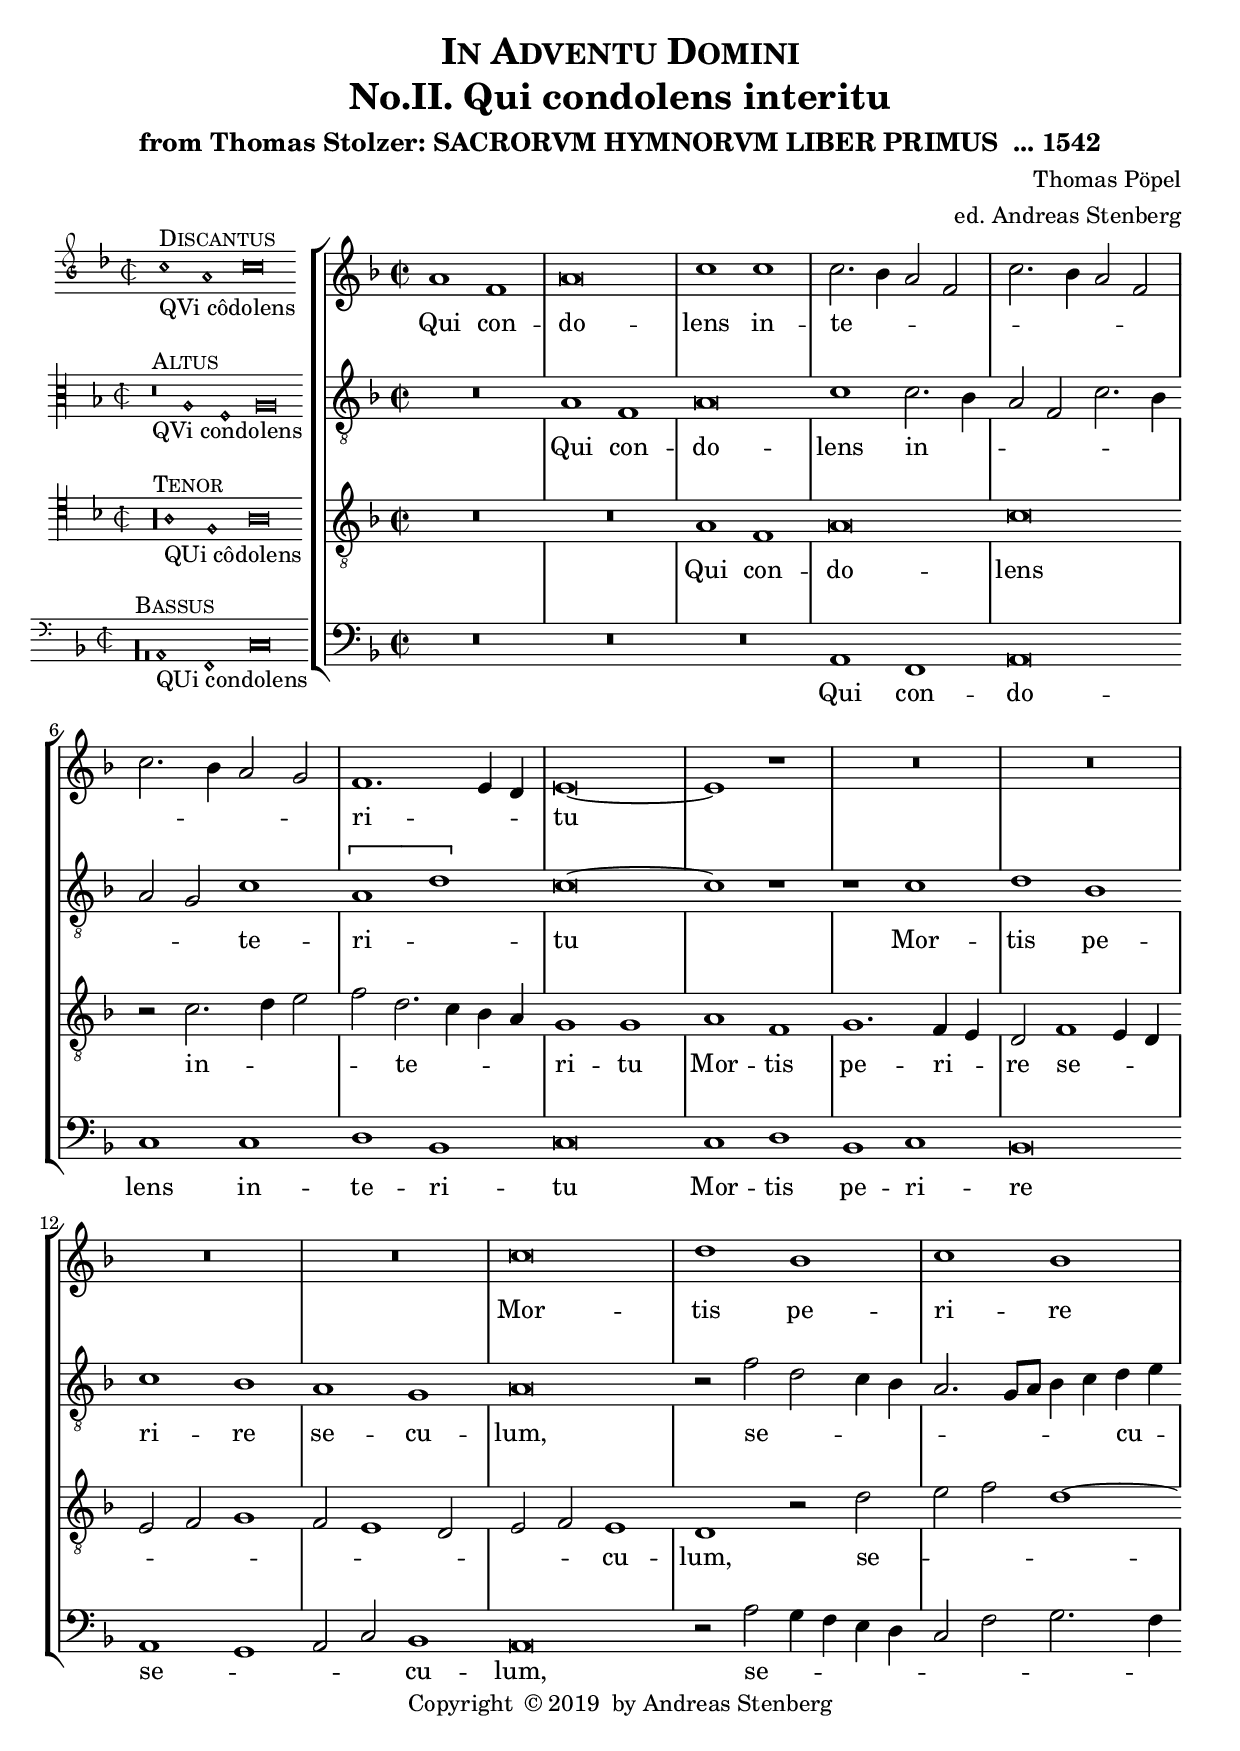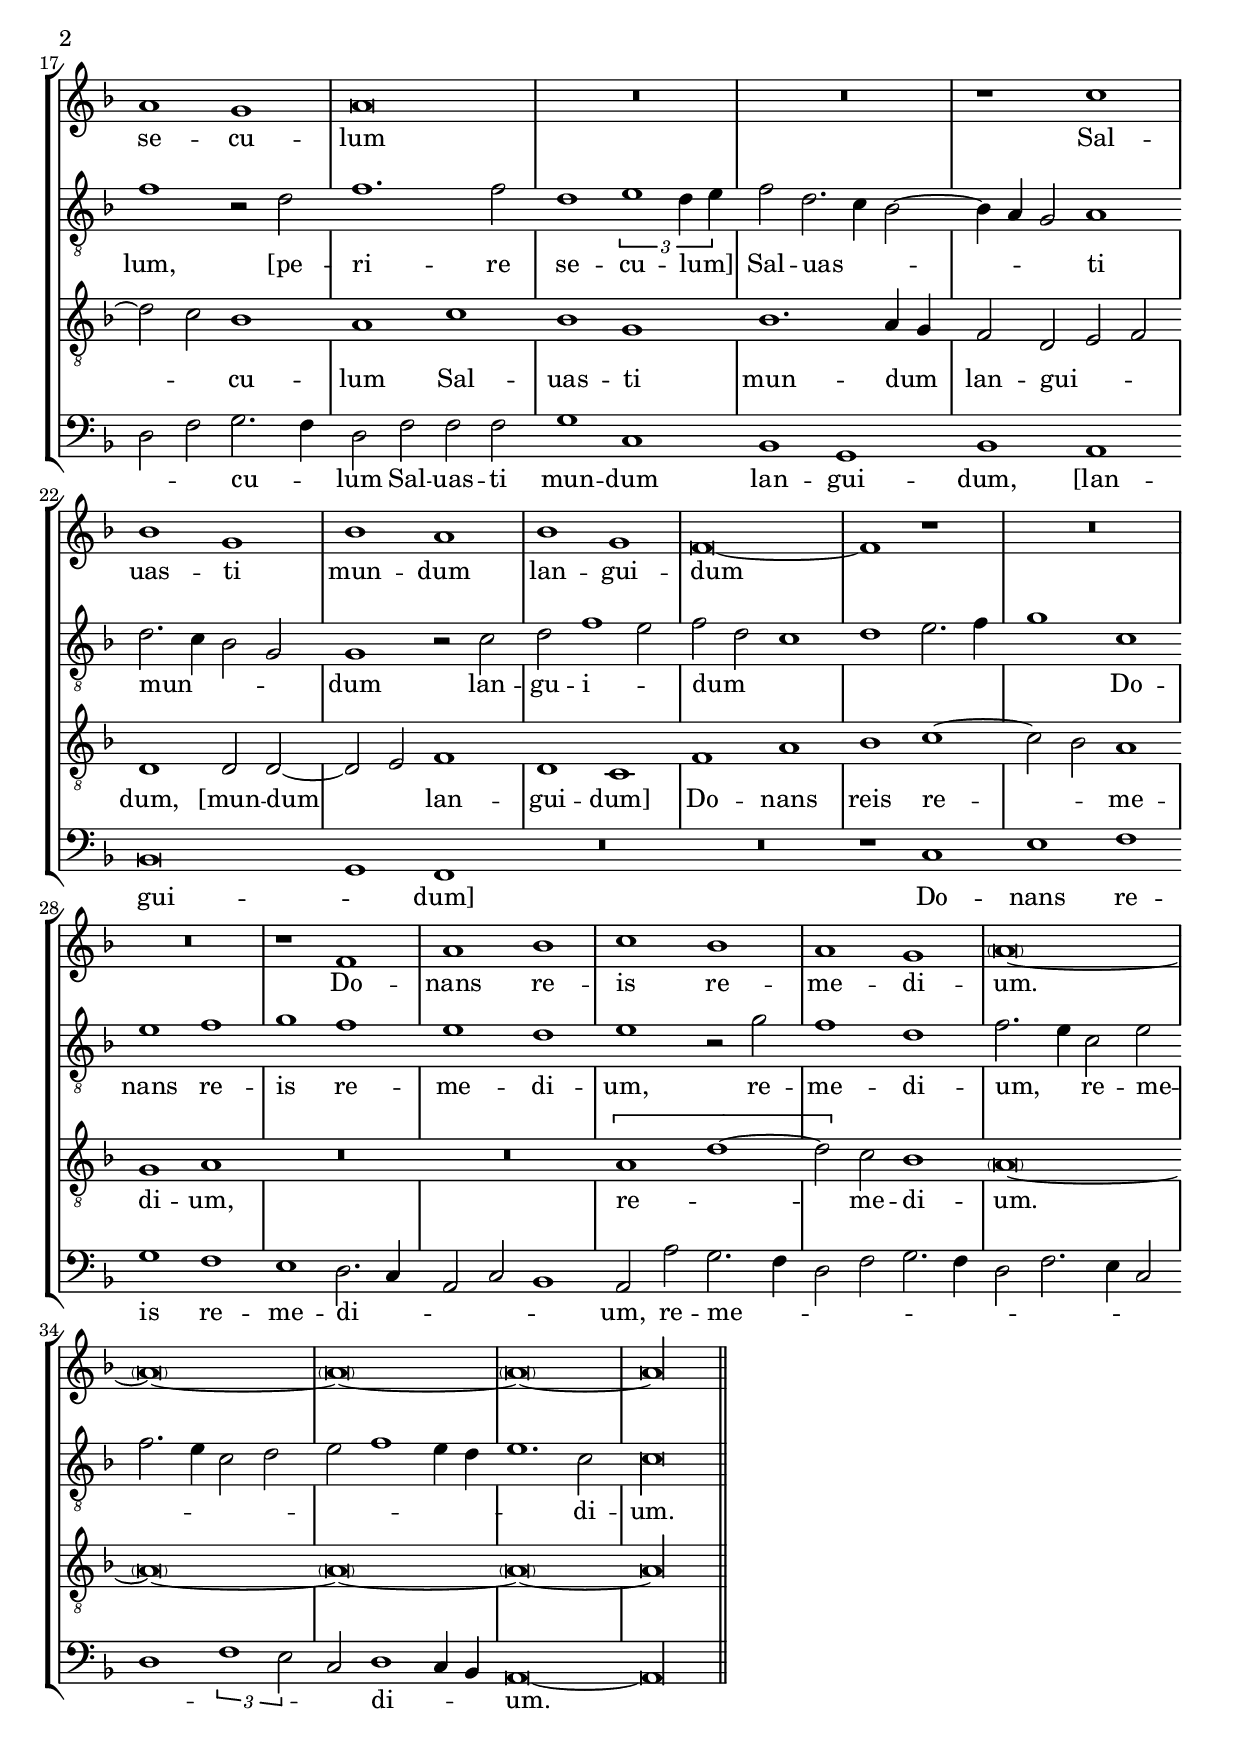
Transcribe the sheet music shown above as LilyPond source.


%%%%%%%%%%%%%%%%%%%%%%%%%%%%%%%%%%%%%%%%%%%%%%%%%%%%%%%%%%%%%%%%%%%
% This is a template based on the usual four part choir templater %
% where the voices have common lyrics at the the start but split  %
% to separate lyrics after a while.				  %
% This template is modyfied by AS from the one in the lilypond    %
% documentation.						  %
% This template is to be used for instance for fairly simple      %
% settings where the stanzas are set homophonicaly but twhere the %
% Chorus contains polyphony that require separate underlay for    %
% the different voices.						  %
%%%%%%%%%%%%%%%%%%%%%%%%%%%%%%%%%%%%%%%%%%%%%%%%%%%%%%%%%%%%%%%%%%%
\version "2.18.0"
\include "deutsch.ly"
#(append! supported-clefs '(("mensural-f3" . ("clefs.mensural.f" 0 0))))
#(append! supported-clefs '(("mensural-f1" . ("clefs.mensural.f" 4 0))))
#(append! supported-clefs '(("petrucci-g3" . ("clefs.petrucci.g" 0 1))))
#(append! supported-clefs '(("petrucci-c5" . ("clefs.petrucci.g" 5 5))))
ficta = \once \set suggestAccidentals =##t
\header {
  title = \markup {
    \center-column {
      \smallCaps "In Adventu Domini"
      "No.II. Qui condolens interitu"
      \vspace #0.5
    }
  }
  subtitle = "from Thomas Stolzer: SACRORVM HYMNORVM LIBER PRIMUS  ... 1542"
  composer = "Thomas Pöpel"
  arranger = "ed. Andreas Stenberg"
  poet = ""
  meter =""
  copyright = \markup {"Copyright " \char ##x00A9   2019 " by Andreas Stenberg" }
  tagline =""
}
global = {
  \key f \major
}
%% PDF p. 9
sopMusic = \relative c' {

  \set Score.tempoHideNote = ##t
  \tempo 1 = 56
  \time 2/2
  \set Timing.measureLength = #(ly:make-moment 4/2)
  %\override Staff.BarLine.transparent = ##t
  a'1 f1
  a\breve
  c1 c1
  c2.( b4 a2 f2
  c'2. b4 a2 f2
  c'2. b4 a2 g2)
  f1.( e4 d4)
  e\breve~
  e1 r1
  R\breve*4
  c'\breve
  d1				%% end of first line in orig.
  b1
  c1 b1
  a1 g1
  a\breve
  R\breve*2
  r1 c1
  b1 g1
  b1 a1
  b1 g1
  f\breve~
  f1 r1
  R\breve*2
  r1 f1
  a1 b1
  c1 b1
  a1 g1
  \repeat unfold 4 {
    \parenthesize a\breve~ }
  \cadenzaOn
  a\longa
  \revert Staff.BarLine.transparent
  \bar "||"
}
sopWords = \lyricmode {
  Qui con -- do -- lens in -- te -- ri -- tu
  Mor -- tis pe -- ri -- re se -- cu -- lum
  Sal -- uas -- ti mun -- dum lan -- gui -- dum
  Do -- nans re -- is re -- me -- di -- um.
}
%% PDF p.156
altoMusic = \relative c' {
  \clef "G_8"
  \override Staff.BarLine.transparent = ##t
  R\breve
  a1 f1
  a\breve
  c1 c2.( b4
  a2 f2 c'2. b4
  a2 g2) c1
  \[a1(  d1)\]
  c\breve~
  c1 r1
  r1 c1
  d1 b1
  c1 b1
  a1 g1					%% end f first line in orig.
  a\breve
  r2 f'2( d2 c4 b4
  a2. g8 a8 b4 c4) d4( e4)
  f1 r2 d2
  f1. f2
  d1 \tuplet 3/2 { e1 d4( e4) }
  f2 d2.( c4 b2~
  b4 a4 g2) a1
  d2.( c4 b2 g2)			%% end of second line.
  g1 r2 c2
  d2 f1( e2)
  f2( d2 c1
  d1 e2. f4
  g1) c,1
  e1 f1
  g1 f1
  e1 d1
  e1 r2 g2
  f1 d1
  f2.( e4) c2 e2(
  f2. e4 c2 d2				%% end of third line.
  e2 f1 e4 d4
  e1.) c2
  \cadenzaOn
  c\longa
  \revert Staff.BarLine.transparent
}
altoWords = \lyricmode {
  Qui con -- do -- lens in -- te -- ri -- tu
  Mor -- tis pe -- ri -- re se -- cu -- lum,
  se -- cu -- lum,
  [pe -- ri -- re se -- cu -- lum]
  Sal -- uas -- ti mun -- dum lan -- gu -- i -- dum
  Do -- nans re -- is re -- me -- di -- um,
  re -- me -- di -- um,
  re -- me -- di -- um.
}
%% PDF p.346
tenorMusic = \relative c {
  \clef "G_8"
  \override Staff.BarLine.transparent = ##t
  R\breve*2
  a'1 f1
  a\breve
  c\breve
  r2 c2.( d4 e2
  f2) d2.( c4 b4 a4)
  g1 g1
  a1 f1
  g1.f4( e4)
  d2 f1( e4 d4
  e2 f2 g1			%5 end of first line in orig.
  f2 e1 d2
  e2 f2) e1
  d1 r2 d'2(
  e2 f2 d1~
  d2 c2) b1
  a1 c1
  b1 g1
  b1. a4( g4)
  f2 d2( e2 f2)
  d1 d2 d2~(
  d2 e2) f1
  d1 c1
  f1				%% end of second line.
  a1
  b1 c1~(
  c2 b2) a1
  g1 a1
  R\breve*2
  \[a1( d1~
  d2)\] c2 b1
    \repeat unfold 4 {
    \parenthesize a\breve~ }
a\longa
  \revert Staff.BarLine.transparent
}
tenorWords = \lyricmode {
  Qui con -- do -- lens in -- te -- ri -- tu
  Mor -- tis pe -- ri -- re se -- cu -- lum,
  se -- cu -- lum
  Sal -- uas -- ti mun -- dum lan -- gui -- dum,
  [mun -- dum lan -- gui -- dum]
  Do -- nans reis re -- me -- di -- um,
  re -- me -- di -- um.
}
%% PDF p. 492
bassMusic = \relative c {
  \override Staff.BarLine.transparent = ##t
  R\breve*3
  a1 f1
  a\breve
  c1 c1
  d1 b1
  c\breve
  c1 d1
  b1 c1
  b\breve
  a1( g1
  a2 c2) b1
  a\breve
  r2 a'2( g4 f4 e4 d4			%% end of first line in orig.
  c2 f2 g2. f4
  d2 f2) g2.( f4)
  d2 f2 f2 f2
  g1 c,1
  b1 g1
  b1 a1
  b\breve(
  g1) f1
  R\breve*2
  r1 c'1
  e1 f1
  g1 f1
  e1					%% end of second line.
  d2.( c4
  a2 c2 b1)
  a2 a'2  g2.( f4
  d2 f2 g2. f4
  d2 f2. e4 c2
  d1 \tuplet 3/2 { f1 e2 }
  c2) d1( c4 b4)
  a\breve~
  a\longa
  \revert Staff.BarLine.transparent
}
bassWords = \lyricmode {
  Qui con -- do -- lens in -- te -- ri -- tu
  Mor -- tis pe -- ri -- re se -- cu -- lum,
  se -- cu -- lum
  Sal -- uas -- ti mun -- dum lan -- gui -- dum,
  [lan -- gui -- dum]
  Do -- nans re -- is re -- me -- di -- um,
  re -- me -- di -- um.
}
incipitDiscantus = \markup {
  \score {
    {
      %      \set Staff.instrumentName = #"Tenor "
      \override NoteHead.style = #'neomensural
      \override Rest.style = #'neomensural
      \override Staff.TimeSignature.style = #'mensural
      \cadenzaOn
      \clef "petrucci-g3"
      \key f \major
      \time 2/2

      a'1^\markup { \smallCaps"Discantus"}
      _"QVi côdolens"
      \override NoteHead.ligature-flexa = ##t
      f'1 a'\breve
    }
    \layout {
      \context {
        \Voice
        \remove "Ligature_bracket_engraver"
        \consists "Mensural_ligature_engraver"
      }
      line-width = 4.5\cm
    }
  }
}


incipitAltus = \markup {
  \score {
    {
      %      \set Staff.instrumentName = #"Tenor "
      \override NoteHead.style = #'neomensural
      \override Rest.style = #'neomensural
      \override Staff.TimeSignature.style = #'mensural
      \cadenzaOn
      \clef "petrucci-c3"
      \key f \major
      \time 2/2
      r\breve^\markup \smallCaps"Altus"_"QVi condolens"
      a1 f1 a\breve
    }
    \layout {
      \context {
        \Voice
        \remove "Ligature_bracket_engraver"
        \consists "Mensural_ligature_engraver"
      }
      line-width = 4.5\cm
    }
  }
}


incipitTenor = \markup {
  \score {
    {
      %      \set Staff.instrumentName = #"Tenor "
      \override NoteHead.style = #'neomensural
      \override Rest.style = #'neomensural
      \override Staff.TimeSignature.style = #'mensural
      \cadenzaOn
      \clef "petrucci-c4"
      \key f \major
      \time 2/2
      r\longa ^\markup \smallCaps"Tenor"
      a1_"QUi côdolens" f1 a\breve
    }
    \layout {
      \context {
        \Voice
        \remove "Ligature_bracket_engraver"
        \consists "Mensural_ligature_engraver"
      }
      line-width = 5.0\cm
    }
  }
}
#(append! supported-clefs '(("mensural-f3" . ("clefs.mensural.f" 0 0))))

incipitBassus = \markup {
  \score {
    {
      %      \set Staff.instrumentName = #"Tenor "
      \override NoteHead.style = #'neomensural
      \override Rest.style = #'neomensural
      \override Staff.TimeSignature.style = #'mensural
      \cadenzaOn
      \clef "mensural-f"
      \key f \major
      \time 2/2
      b,\longa\rest^\markup \smallCaps"Bassus"
      g,\breve \rest
      a,1 _"QUi condolens" f,1
      \override NoteHead.ligature-flexa = ##t
      c\breve
    }
    \layout {
      \context {
        \Voice
        \remove "Ligature_bracket_engraver"
        \consists "Mensural_ligature_engraver"
      }
      line-width = 4.5\cm
    }
  }
}


\score {
  <<
    \new StaffGroup \with {
      \override VerticalAxisGroup.staff-staff-spacing = #'((basic-distance . 12))
    } <<
      \new Staff = treble <<
        \set Staff.instrumentName = \incipitDiscantus
        \new Voice = "sopranos" {
          \set  Staff.midiInstrument ="choir aahs"
          %	\voiceOne
          << \global \sopMusic >>
        }
      >>
      \new Lyrics = sopranos { s1 }

      \new Staff = "medius" <<
        \set Staff.instrumentName = \incipitAltus

        \new Voice = "altos" {
          %	\voiceTwo
          \set  Staff.midiInstrument ="choir aahs"
          << \global \altoMusic >>
        }
      >>

      \new Lyrics = "altos" { s1 }
      \new Staff = tenors <<
        \set Staff.instrumentName = \incipitTenor

        \clef "treble"
        \new Voice = "tenors" {
          \set  Staff.midiInstrument ="choir aahs"
          %	\voiceOne
          << \global \tenorMusic >>
        }
      >>
      \new Lyrics = "tenors" { s1 }

      \new Staff ="basses" {
        \set Staff.instrumentName = \incipitBassus

        \new Voice = "basses" {
          \set  Staff.midiInstrument ="choir aahs"
          \clef "bass"
          %	\voiceTwo
          << \global \bassMusic >>
        }
      }
    >>
    \new Lyrics = basses { s1 }

    \context Lyrics = sopranos \lyricsto sopranos \sopWords
    \context Lyrics = altos \lyricsto altos \altoWords
    \context Lyrics = tenors \lyricsto tenors \tenorWords
    \context Lyrics = basses \lyricsto basses \bassWords
  >>
  \layout {
    \context {
      \Score
      % no bars in staves
      %      \override BarLine.transparent = ##t

    }
    % the next three instructions keep the lyrics between the bar lines
    \context {
      \Lyrics
      \consists "Bar_engraver"
      \override BarLine.transparent = ##t
    }
    \context {
      \StaffGroup
      \consists "Separating_line_group_engraver"
    }
    \context {
      \Voice
      % no slurs
      \override Slur.transparent = ##t
      % Comment in the below "\remove" command to allow line
      % breaking also at those barlines where a note overlaps
      % into the next bar.  The command is commented out in this
      % short example score, but especially for large scores, you
      % will typically yield better line breaking and thus improve
      % overall spacing if you comment in the following command.
      %\remove "Forbid_line_break_engraver"
    }
    indent = 4.5\cm
  }

}
\score {
  <<
    \new StaffGroup <<
      \new Staff = treble <<
        \set Staff.instrumentName = \incipitDiscantus
        \new Voice = "sopranos" {
          \set  Staff.midiInstrument ="choir aahs"
          %	\voiceOne
          << \global \sopMusic >>
        }
      >>
      \new Lyrics = sopranos { s1 }

      \new Staff = "medius" <<
        \set Staff.instrumentName = \incipitAltus

        \new Voice = "altos" {
          %	\voiceTwo
          \set  Staff.midiInstrument ="choir aahs"
          << \global \altoMusic >>
        }
      >>

      \new Lyrics = "altos" { s1 }
      \new Staff = tenors <<
        \set Staff.instrumentName = \incipitTenor

        \clef "treble"
        \new Voice = "tenors" {
          \set  Staff.midiInstrument ="choir aahs"
          %	\voiceOne
          << \global \tenorMusic >>
        }
      >>
      \new Lyrics = "tenors" { s1 }

      \new Staff ="basses" {
        \set Staff.instrumentName = \incipitBassus

        \new Voice = "basses" {
          \set  Staff.midiInstrument ="choir aahs"
          \clef "G_8"
          %	\voiceTwo
          << \global \bassMusic >>
        }
      }
    >>
    \new Lyrics = basses { s1 }

    \context Lyrics = sopranos \lyricsto sopranos \sopWords
    \context Lyrics = altos \lyricsto altos \altoWords
    \context Lyrics = tenors \lyricsto tenors \tenorWords
    \context Lyrics = basses \lyricsto basses \bassWords
  >>
  \midi {}
}
\paper {
  ragged-bottom = ##t
  ragged-last-bottom = ##t
  ragged-last = ##t
}

%{
convert-ly.py (GNU LilyPond) 2.18.2  convert-ly.py: Processing `'...
Applying conversion: 2.15.7, 2.15.9, 2.15.10, 2.15.16, 2.15.17,
2.15.18, 2.15.19, 2.15.20, 2.15.25, 2.15.32, 2.15.39, 2.15.40,
2.15.42, 2.15.43, 2.16.0, 2.17.0, 2.17.4, 2.17.5, 2.17.6, 2.17.11,
2.17.14, 2.17.15, 2.17.18, 2.17.19, 2.17.20, 2.17.25, 2.17.27,
2.17.29, 2.17.97, 2.18.0
%}
